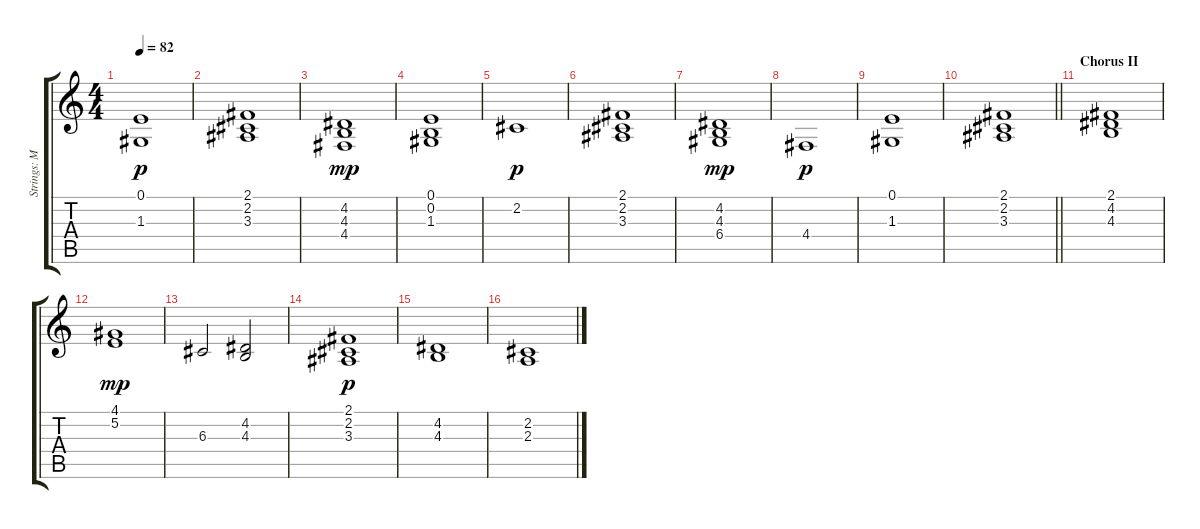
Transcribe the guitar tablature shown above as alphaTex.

\track ("Strings: Marie" "Strings: M") {instrument stringensemble1}
\staff {score tabs}
\tuning (E4 B3 G3 D3 A2 E2) {hide}
\ts (4 4)
\tempo 82
\clef g2
\ks c
(0.1 1.3).1{dy p} |
(2.1 2.2 3.3).1 |
(4.2 4.3 4.4).1{dy mp} |
(0.1 0.2 1.3).1 |
2.2.1{dy p} |
(2.1 2.2 3.3).1 |
(4.2 4.3 6.4).1{dy mp} |
4.4.1{dy p} |
(0.1 1.3).1 |
\barLineRight lightlight
(2.1 2.2 3.3).1 |
\section ("" "Chorus II")
(2.1 4.2 4.3).1 |
(4.1 5.2).1{dy mp} |
6.3.2 (4.2 4.3).2 |
(2.1 2.2 3.3).1{dy p} |
(4.2 4.3).1 |
(2.2 2.3).1
